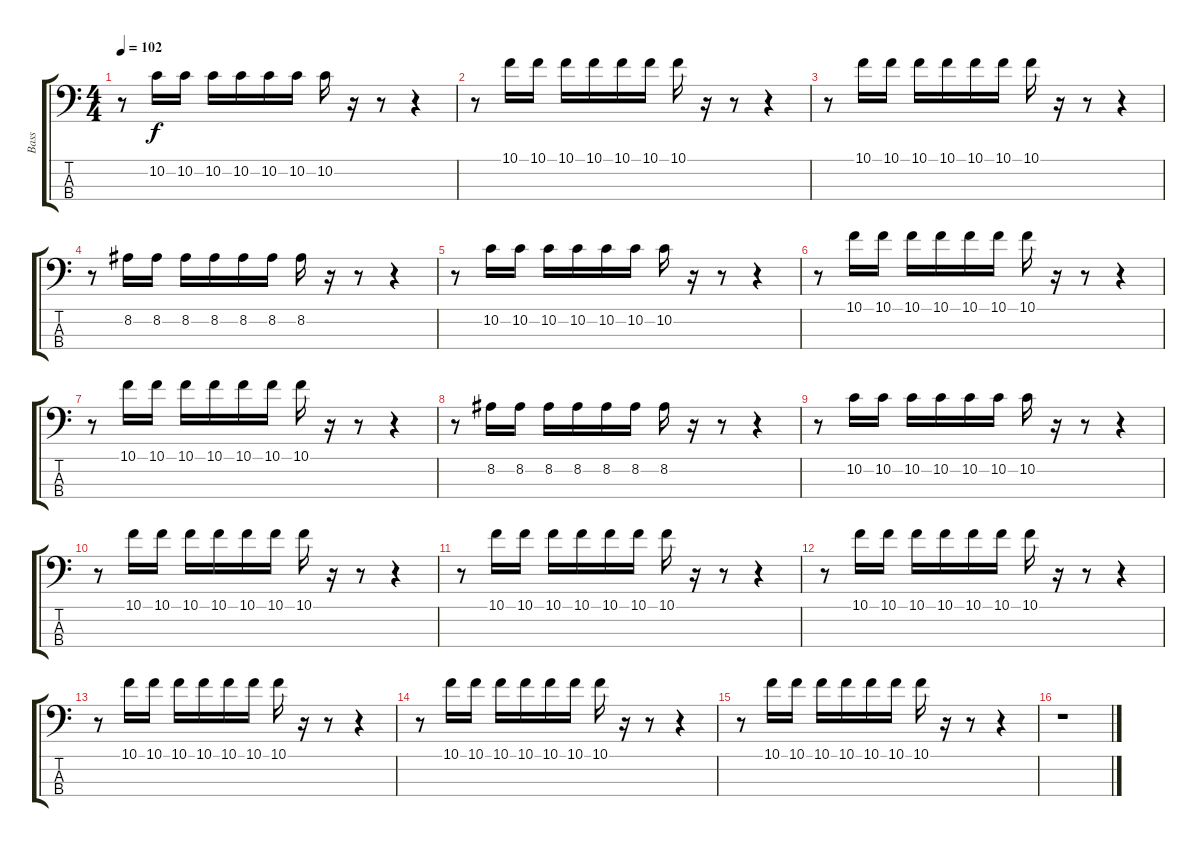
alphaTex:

\track ("Bass" "Bass") {instrument electricbassfinger}
\staff {score tabs}
\tuning (G2 D2 A1 E1) {hide}
\ts (4 4)
\tempo 102
\clef f4
\ks c
r.8{dy f} 10.2.16 10.2.16 10.2.16 10.2.16 10.2.16 10.2.16 10.2.16 r.16 r.8 r.4 |
r.8 10.1.16 10.1.16 10.1.16 10.1.16 10.1.16 10.1.16 10.1.16 r.16 r.8 r.4 |
r.8 10.1.16 10.1.16 10.1.16 10.1.16 10.1.16 10.1.16 10.1.16 r.16 r.8 r.4 |
r.8 8.2.16 8.2.16 8.2.16 8.2.16 8.2.16 8.2.16 8.2.16 r.16 r.8 r.4 |
r.8 10.2.16 10.2.16 10.2.16 10.2.16 10.2.16 10.2.16 10.2.16 r.16 r.8 r.4 |
r.8 10.1.16 10.1.16 10.1.16 10.1.16 10.1.16 10.1.16 10.1.16 r.16 r.8 r.4 |
r.8 10.1.16 10.1.16 10.1.16 10.1.16 10.1.16 10.1.16 10.1.16 r.16 r.8 r.4 |
r.8 8.2.16 8.2.16 8.2.16 8.2.16 8.2.16 8.2.16 8.2.16 r.16 r.8 r.4 |
r.8 10.2.16 10.2.16 10.2.16 10.2.16 10.2.16 10.2.16 10.2.16 r.16 r.8 r.4 |
r.8 10.1.16 10.1.16 10.1.16 10.1.16 10.1.16 10.1.16 10.1.16 r.16 r.8 r.4 |
r.8 10.1.16 10.1.16 10.1.16 10.1.16 10.1.16 10.1.16 10.1.16 r.16 r.8 r.4 |
r.8 10.1.16 10.1.16 10.1.16 10.1.16 10.1.16 10.1.16 10.1.16 r.16 r.8 r.4 |
r.8 10.1.16 10.1.16 10.1.16 10.1.16 10.1.16 10.1.16 10.1.16 r.16 r.8 r.4 |
r.8 10.1.16 10.1.16 10.1.16 10.1.16 10.1.16 10.1.16 10.1.16 r.16 r.8 r.4 |
r.8 10.1.16 10.1.16 10.1.16 10.1.16 10.1.16 10.1.16 10.1.16 r.16 r.8 r.4 |
r.1
